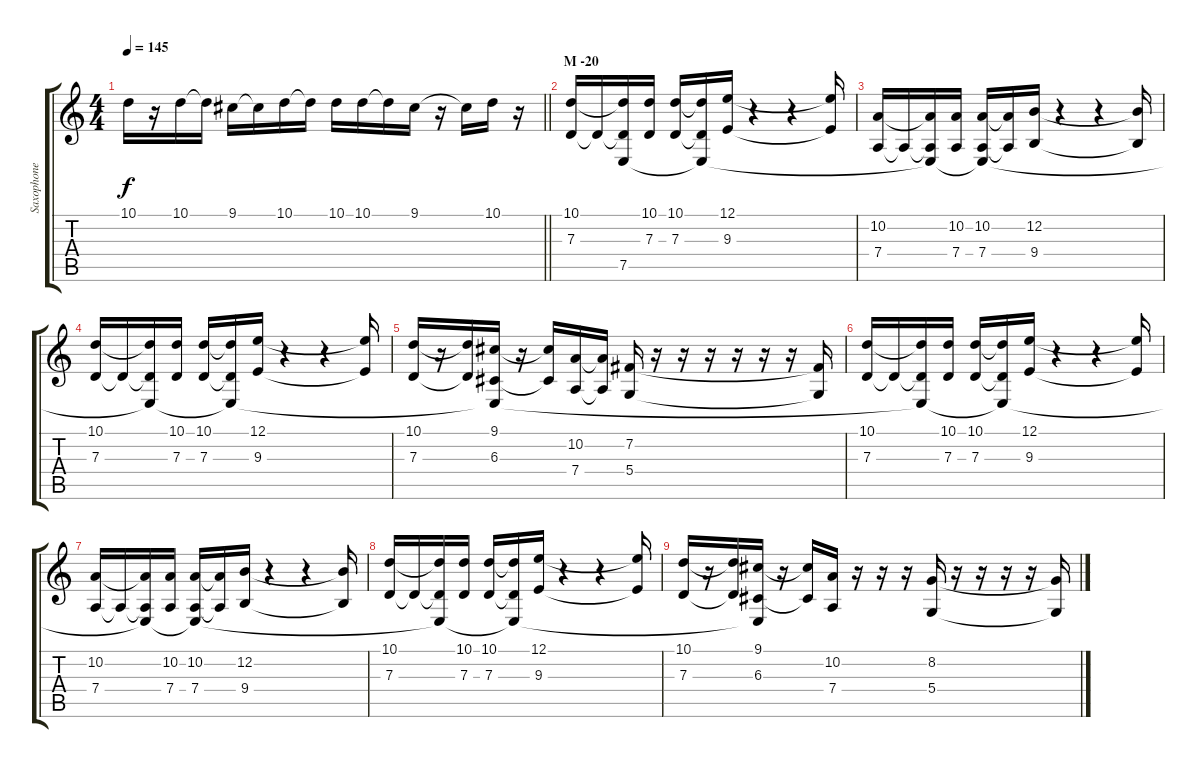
\track ("Saxophone" "Saxophone") {instrument tenorsax}
\staff {score tabs}
\tuning (E4 B3 G3 D3 A2 E2) {hide}
\ts (4 4)
\tempo 145
\clef g2
\barLineRight lightlight
\ks c
10.1{t}.16{dy f} r.16 10.1.16 10.1{t}.16 9.1.16 9.1{t}.16 10.1.16 10.1{t}.16 10.1.16 10.1.16 10.1{t}.16 9.1.16 r.16 9.1{t}.16 10.1.16 r.16 |
\section ("" "M -20")
(10.1 7.3).16 7.3{t}.16 (10.1{t} 7.3{t} 7.5).16 (10.1 7.3).16 (10.1 7.3).16 (10.1{t} 7.3{t} 7.5{t}).16 (12.1 9.3).16 r.4 r.4 (12.1{t} 9.3{t}).16 |
(10.2 7.4).16 7.4{t}.16 (10.2{t} 7.4{t} 7.5{t}).16 (10.2 7.4).16 (10.2 7.4 7.5{t}).16 (10.2{t} 7.4{t}).16 (12.2 9.4).16 r.4 r.4 (12.2{t} 9.4{t}).16 |
(10.1 7.3).16 7.3{t}.16 (10.1{t} 7.3{t} 7.5{t}).16 (10.1 7.3).16 (10.1 7.3).16 (10.1{t} 7.3{t} 7.5{t}).16 (12.1 9.3).16 r.4 r.4 (12.1{t} 9.3{t}).16 |
(10.1 7.3).16 r.16 (10.1{t} 7.3{t}).16 (9.1 6.3 7.5{t}).16 r.16 (9.1{t} 6.3{t}).16 (10.2 7.4).16 (10.2{t} 7.4{t}).16 (7.2 5.4).16 r.16 r.16 r.16 r.16 r.16 r.16 (7.2{t} 5.4{t}).16 |
(10.1 7.3).16 7.3{t}.16 (10.1{t} 7.3{t} 7.5{t}).16 (10.1 7.3).16 (10.1 7.3).16 (10.1{t} 7.3{t} 7.5{t}).16 (12.1 9.3).16 r.4 r.4 (12.1{t} 9.3{t}).16 |
(10.2 7.4).16 7.4{t}.16 (10.2{t} 7.4{t} 7.5{t}).16 (10.2 7.4).16 (10.2 7.4 7.5{t}).16 (10.2{t} 7.4{t}).16 (12.2 9.4).16 r.4 r.4 (12.2{t} 9.4{t}).16 |
(10.1 7.3).16 7.3{t}.16 (10.1{t} 7.3{t} 7.5{t}).16 (10.1 7.3).16 (10.1 7.3).16 (10.1{t} 7.3{t} 7.5{t}).16 (12.1 9.3).16 r.4 r.4 (12.1{t} 9.3{t}).16 |
(10.1 7.3).16 r.16 (10.1{t} 7.3{t}).16 (9.1 6.3 7.5{t}).16 r.16 (9.1{t} 6.3{t}).16 (10.2 7.4).16 r.16 r.16 r.16 (8.2 5.4).16 r.16 r.16 r.16 r.16 (8.2{t} 5.4{t}).16
